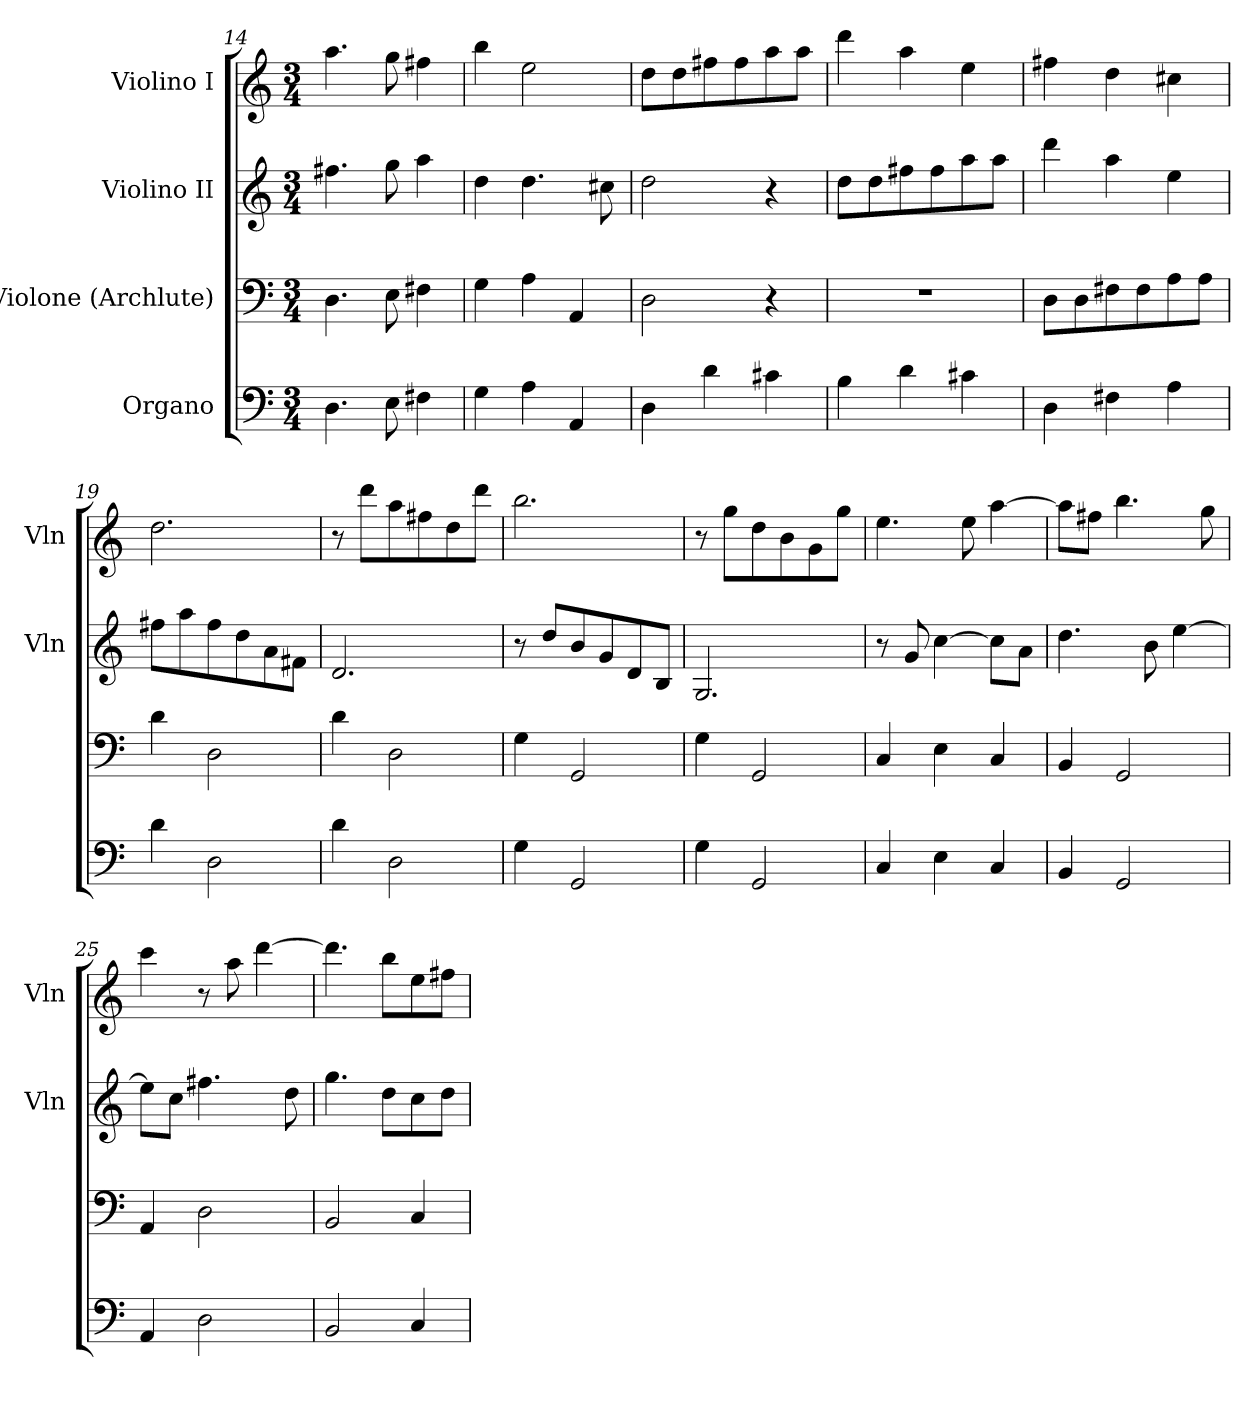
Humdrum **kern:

**kern	**kern	**kern	**kern
*part4	*part3	*part2	*part1
*staff4	*staff3	*staff2	*staff1
*I"Organo	*I"Violone (Archlute)	*I"Violino II	*I"Violino I
*	*	*I'Vln	*I'Vln
*clefF4	*clefF4	*clefG2	*clefG2
*k[]	*k[]	*k[]	*k[]
*M3/4	*M3/4	*M3/4	*M3/4
=14	=14	=14	=14
4.D\	4.D\	4.ff#X\	4.aa\
8E\	8E\	8gg\	8gg\
4F#X\	4F#X\	4aa\	4ff#X\
=15	=15	=15	=15
4G\	4G\	4dd\	4bb\
4A\	4A\	4.dd\	2ee\
4AA/	4AA/	.	.
.	.	8cc#X\	.
=16	=16	=16	=16
4D\	2D\	2dd\	8dd\L
.	.	.	8dd\
4d\	.	.	8ff#X\
.	.	.	8ff#\
4c#X\	4r	4r	8aa\
.	.	.	8aa\J
=17	=17	=17	=17
4B\	2.r	8dd\L	4ddd\
.	.	8dd\	.
4d\	.	8ff#X\	4aa\
.	.	8ff#\	.
4c#X\	.	8aa\	4ee\
.	.	8aa\J	.
=18	=18	=18	=18
4D\	8D\L	4ddd\	4ff#X\
.	8D\	.	.
4F#X\	8F#X\	4aa\	4dd\
.	8F#\	.	.
4A\	8A\	4ee\	4cc#X\
.	8A\J	.	.
=19	=19	=19	=19
4d\	4d\	8ff#X\L	2.dd\
.	.	8aa\	.
2D\	2D\	8ff#\	.
.	.	8dd\	.
.	.	8a\	.
.	.	8f#X\J	.
=20	=20	=20	=20
4d\	4d\	2.d/	8r
.	.	.	8ddd\L
2D\	2D\	.	8aa\
.	.	.	8ff#X\
.	.	.	8dd\
.	.	.	8ddd\J
=21	=21	=21	=21
4G\	4G\	8r	2.bb\
.	.	8dd/L	.
2GG/	2GG/	8b/	.
.	.	8g/	.
.	.	8d/	.
.	.	8B/J	.
=22	=22	=22	=22
4G\	4G\	2.G/	8r
.	.	.	8gg\L
2GG/	2GG/	.	8dd\
.	.	.	8b\
.	.	.	8g\
.	.	.	8gg\J
=23	=23	=23	=23
4C/	4C/	8r	4.ee\
.	.	8g/	.
4E\	4E\	[4cc\	.
.	.	.	8ee\
4C/	4C/	8cc\L]	[4aa\
.	.	8a\J	.
=24	=24	=24	=24
4BB/	4BB/	4.dd\	8aa\L]
.	.	.	8ff#X\J
2GG/	2GG/	.	4.bb\
.	.	8b\	.
.	.	[4ee\	.
.	.	.	8gg\
=25	=25	=25	=25
4AA/	4AA/	8ee\L]	4ccc\
.	.	8cc\J	.
2D\	2D\	4.ff#X\	8r
.	.	.	8aa\
.	.	.	[4ddd\
.	.	8dd\	.
=26	=26	=26	=26
2BB/	2BB/	4.gg\	4.ddd\]
.	.	8dd\L	8bb\L
4C/	4C/	8cc\	8ee\
.	.	8dd\J	8ff#X\J
=	=	=	=
*-	*-	*-	*-
